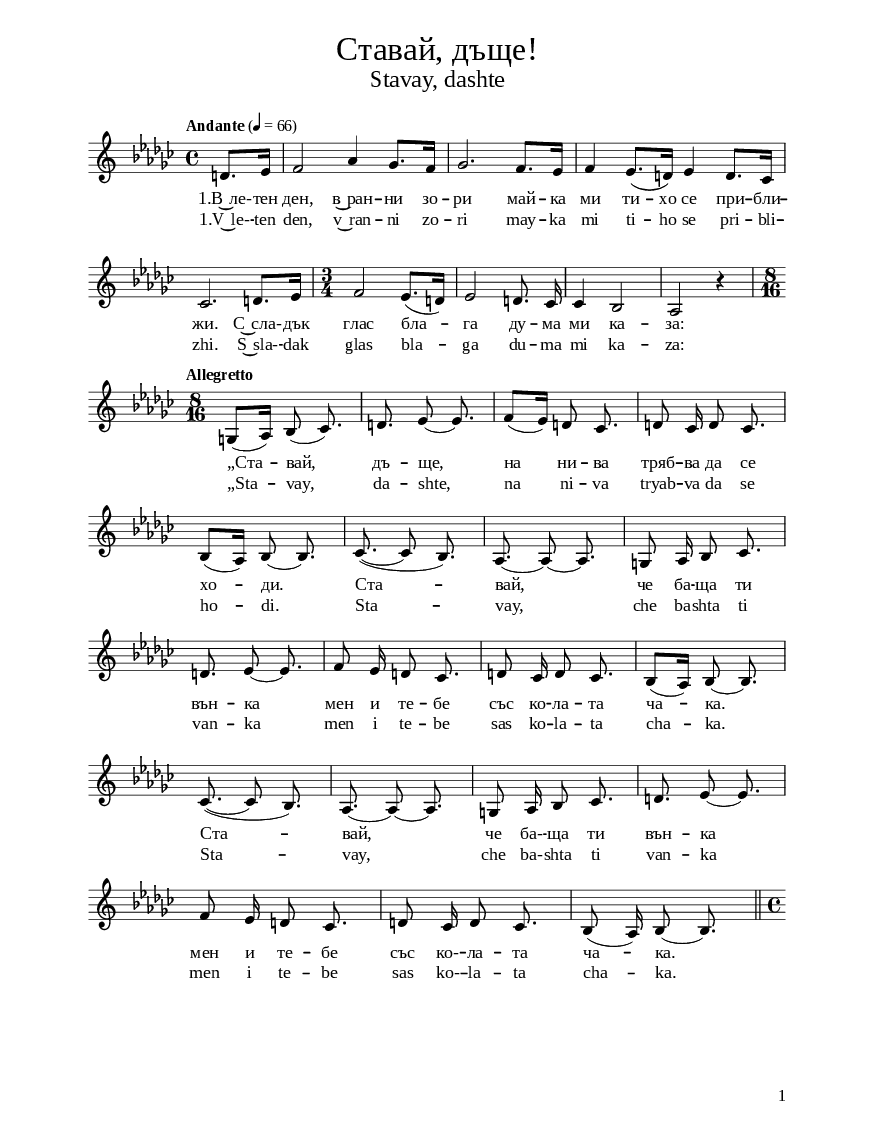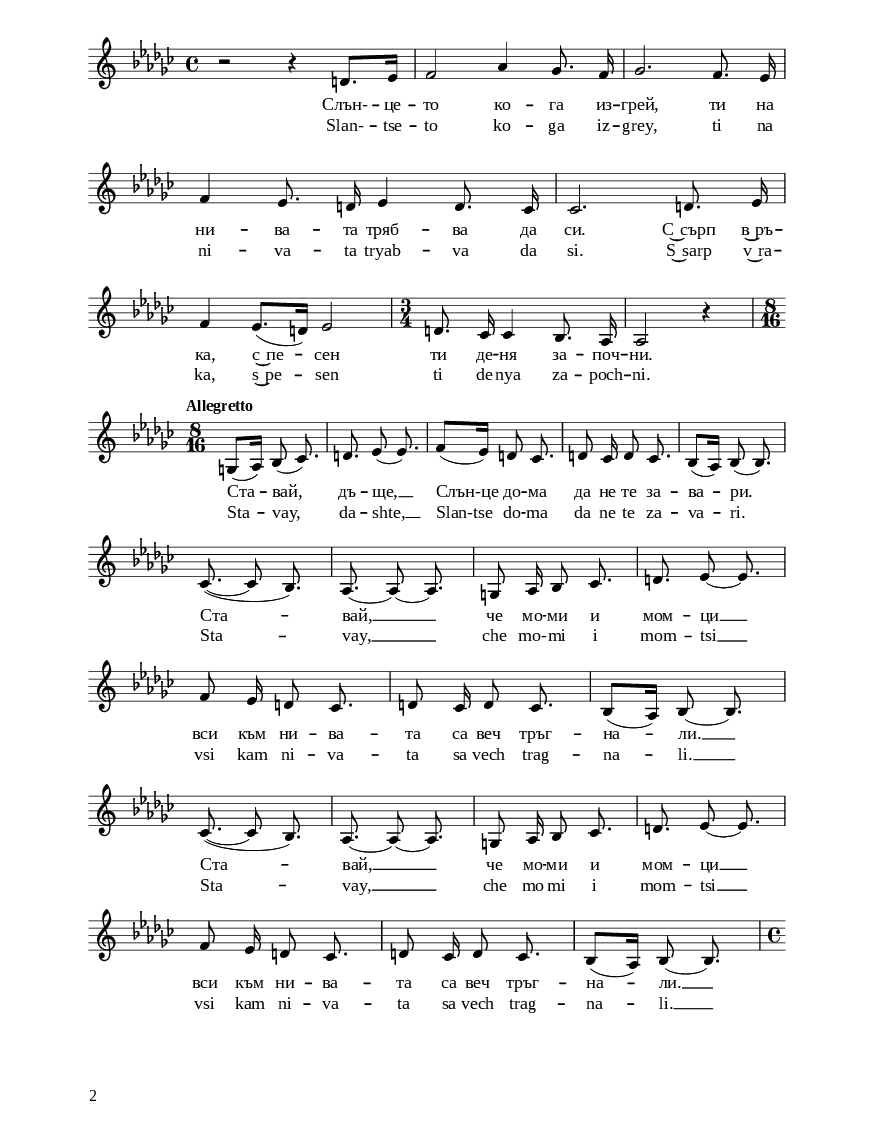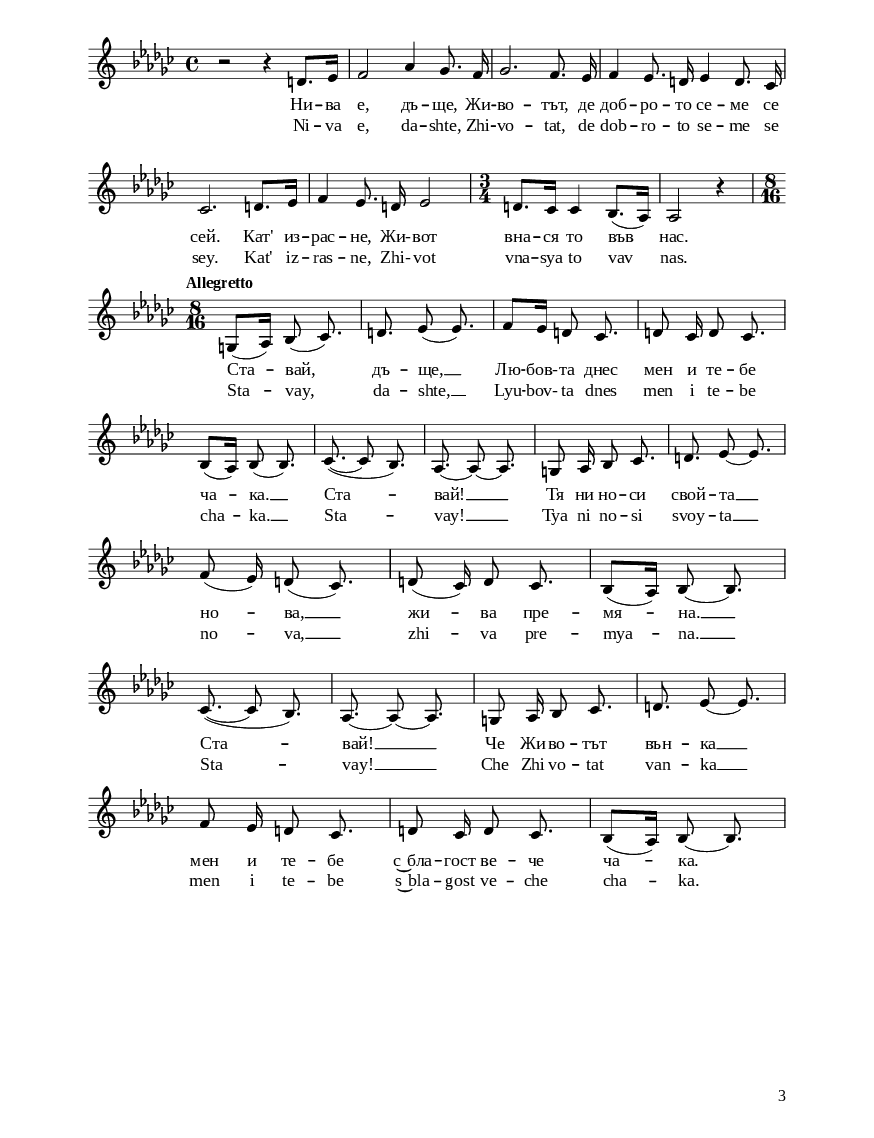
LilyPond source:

\version "2.24.0"

% include paper part and global functions
\include "include/globals.ily"

"rightBraces018" = \markup {
  \column {
    % repeat braces
    \translate #'(0 . -12.6 )
    \right-brace #18

    \translate #'(0 . -22.4 )
    \right-brace #18


  }
  \column {
    % repeat numbers
    \translate #'(0 . -13.2 )
    2

    \translate #'(0 . -24.2 )
    2


  }
}

\bookpart {
  \label #'ref142
  \tocItem \markup "Ставай, дъще! – Stavay, dashte"
  \include "include/bookpart-paper.ily"
  \score {
    \include "include/score-layout.ily"


    \new Voice \absolute {
      \clef treble

      \key ges \major

      \time 4/4
      \tempoFunc "Andante" 4 "66"

      \partial 4
      d'8. es'16 | % 2
      f'2 as'4 ges'8. f'16 | ges'2. f'8.es'16 | f'4 es'8. \( d'16 \) es'4 d'8. ces'16 | \break
      ces'2. d'8. es'16 | \time 3/4 f'2 es'8. [( d'16 )] | % 7
      es'2 \autoBeamOff  d'8. ces'16 | % 8
      ces'4 bes2 | % 9
      as2 r4 \break |
      \time 8/16  |
      \tempo "Allegretto" \slurSolid g8 [( as16 )] bes8 ( ces'8. ) | % 11
      d'8. es'8 ~ es'8. | % 12
      \slurSolid f'8 [( es'16 )] d'8 ces'8. | % 13
      d'8 ces'16 d'8 ces'8. \break | % 14
      \slurSolid bes8 [( as16 )] bes8 ~ bes8. | % 15
      ces'8. ( ~ ces'8 bes8. ) | % 16
      as8. ~ as8 ~ as8. | % 17
      g8 as16 bes8 ces'8. \break | % 18
      d'8. es'8 ~ es'8. | % 19
      f'8 es'16 d'8 ces'8. |
      d'8 ces'16 d'8 ces'8. | % 21
      bes8 [( as16 )] bes8 ~ bes8. \break | % 22
      ces'8. ( ~ ces'8 bes8. ) | % 23
      as8. ~ as8 ~ as8. | % 24
      g8 as16 bes8 ces'8. | % 25
      d'8. es'8 ~ es'8. \break | % 26
      f'8 es'16 d'8 ces'8. | % 27
      d'8 ces'16 d'8 ces'8. | % 28
      bes8 (as16)  bes8 ~ bes8. \bar "||" \break
      \time 4/4 r2 r4 \autoBeamOn d'8. es'16 | \autoBeamOff f'2 as'4 ges'8. f'16 | 
      ges'2. f'8.es'16 | \break
      
       f'4 es'8. d'16  es'4 d'8. ces'16 |
      ces'2. d'8. es'16 | \break
       f'4 \autoBeamOn es'8. (d'16 ) es'2 | 
      \time 3/4 \autoBeamOff d'8. ces'16 ces'4 bes8. as16 | as2 r4 | \break
      
      \time 8/16 \tempo "Allegretto" \autoBeamOn g8 [(as16 )] bes8 (ces'8. ) | d'8. es'8 (es'8.) |
      
      f'8 [(es'16)] d'8 ces'8. | d'8 ces'16 d'8 ces'8. | bes8 [(as16)] bes8 (bes8.) \break

      ces'8. ( ~ ces'8 bes8. ) |
      as8. ~ as8 ~ as8. | % 24
      g8 as16 bes8 ces'8. | % 25
      d'8. es'8 ~ es'8. \break |
      f'8 es'16 d'8 ces'8. | % 27
      d'8 ces'16 d'8 ces'8. | % 28
      bes8 [( as16 )] bes8 ~ bes8. | \break
      ces'8. ( ~ ces'8 bes8. ) |
      as8. ~ as8 ~ as8. | % 24
      g8 as16 bes8 ces'8. | % 25
      d'8. es'8 ~ es'8. \break |
      f'8 es'16 d'8 ces'8. | % 27
      d'8 ces'16 d'8 ces'8. | % 28
      bes8 [( as16 )] bes8 ~ bes8. | \break

      \pageBreak

      \time 4/4 r2 r4 \autoBeamOn d'8. es'16 | \autoBeamOff f'2 as'4 ges'8. f'16 |
      ges'2. f'8.es'16 | f'4 es'8. d'16  es'4 d'8. ces'16 | \break
      ces'2. \autoBeamOn d'8. es'16 |
      f'4 \autoBeamOff es'8. d'16  es'2 |
      \time 3/4 \autoBeamOn d'8. ces'16 ces'4 bes8. (as16) | as2 r4 | \break
      \time 8/16 \tempo "Allegretto" \autoBeamOn g8 [(as16 )] bes8 (ces'8. ) | d'8. es'8 (es'8.) |  f'8 [es'16] d'8 ces'8. | d'8 ces'16 d'8 ces'8. | \break  bes8 [(as16)] bes8 (bes8.) 

      ces'8. ( ~ ces'8 bes8. ) |
      as8. ~ as8 ~ as8. | % 24
      g8 as16 bes8 ces'8. | % 25
      d'8. es'8 ~ es'8. \break |
      f'8 (es'16) d'8 ( ces'8.) | % 27
      d'8 (ces'16) d'8 ces'8. | % 28
      bes8 [( as16 )] bes8 ~ bes8. | \break
      ces'8. ( ~ ces'8 bes8. ) |
      as8. ~ as8 ~ as8. | % 24
      g8 as16 bes8 ces'8. | % 25
      d'8. es'8 ~ es'8. \break |
      f'8 es'16 d'8 ces'8. | % 27
      d'8 ces'16 d'8 ces'8. | % 28
      bes8 [( as16 )] bes8 ~ bes8. | \break
    }


    \addlyrics {
      "1.В~ле-" -- тен
      ден, в~ран -- ни зо -- ри май -- ка ми ти -- хо се при --
      бли -- жи. "С~сла-" -- дък глас бла -- га ду -- ма ми
      ка -- за: „Ста -- вай, дъ -- ще, на ни -- ва
      тряб -- ва да се хо -- ди. Ста -- вай, че ба --
      ща ти вън -- ка мен и те -- бе със ко -- ла --
      та ча -- ка. Ста -- вай, че "ба-" -- ща ти вън --
      ка мен и те -- бе със "ко-" -- ла -- та ча --
      ка. "Слън-" -- це -- то ко -- га из -- грей,
      ти на ни -- ва -- та тряб -- ва да си.
      "С~сърп" в~ръ -- ка, с~пе -- сен ти
      де -- ня за -- поч -- ни. Ста -- вай, дъ -- ще, __
      Слън-це до -- ма да не те за -- ва -- ри.
      Ста -- вай, __ че мо -- ми и мом -- ци __ вси към ни -- ва -- та са веч тръг -- на -- ли. __
      Ста -- вай, __ че мо -- ми и мом -- ци __ вси към ни -- ва -- та са веч тръг -- на -- ли. __

      Ни -- ва е, дъ -- ще, Жи -- во -- тът,
      де доб -- ро -- то се -- ме се сей.
      Кат' из -- рас -- не, "Жи-" -- вот вна -- ся
      то във нас. Ста -- вай, дъ -- ще, __
      Лю -- "бов-" -- та днес мен и те -- бе ча -- ка. __
      Ста -- вай! __ Тя ни но -- си
      свой -- та __ но -- ва, __ жи -- ва пре -- мя -- на. __
      Ста -- вай! __ Че Жи -- во -- тът вън -- ка __ мен
      и те -- бе с~бла -- гост ве -- че ча -- ка. __“

    }

    \addlyrics {
       "1.V~le-" -- ten
      den, v~ran -- ni zo -- ri may -- ka mi ti -- ho se pri --
      bli -- zhi. "S~sla-" -- dak glas bla -- ga du -- ma mi
      ka -- za: „Sta -- vay, da -- shte, na ni -- va
      tryab -- va da se ho -- di. Sta -- vay, che ba --
      shta ti van -- ka men i te -- be sas ko -- la --
      ta cha -- ka. Sta -- vay, che "ba-" -- shta ti van --
      ka men i te -- be sas "ko-" -- la -- ta cha --
      ka. "Slan-" -- tse -- to ko -- ga iz -- grey,
      ti na ni -- va -- ta tryab -- va da si.
      "S~sarp" v~ra -- ka, s~pe -- sen ti
      de -- nya za -- poch -- ni. Sta -- vay, da -- shte, __
      Slan-tse do -- ma da ne te za -- va -- ri.
      Sta -- vay, __ che "mo-" -- mi i mom -- tsi __ vsi kam ni -- va -- ta sa vech trag -- na -- li. __
      Sta -- vay, __ che mo -- mi i mom -- tsi __ vsi kam ni -- va -- ta sa vech trag -- na -- li. __

      Ni -- va e, da -- shte, Zhi -- vo -- tat,
      de dob -- ro -- to se -- me se sey.
      Kat' iz -- ras -- ne, "Zhi-" -- vot vna -- sya
      to vav nas. Sta -- vay, da -- shte, __
      Lyu -- "bov-" -- ta dnes men i te -- be cha -- ka. __
      Sta -- vay! __ Tya ni no -- si
      svoy -- ta __ no -- va, __ zhi -- va pre -- mya -- na. __
      Sta -- vay! __ Che Zhi -- vo -- tat van -- ka __ men
      i te -- be s~bla -- gost ve -- che cha -- ka. __“
    }


    \header {
      title = \titleFunc "Ставай, дъще!" "Stavay, dashte"
    }

    \midi{}



  } % score




\pageBreak

  % include foreign translation(s) of the song
  \version "2.24.1"

\markup \fill-line { \fontsize #deTitleFontSize "Steh' auf, Tochter!" }
\markup \null
\markup \null

\markup \fontsize #deCoupletFontSize {
  \hspace #2
  \override #`(baseline-skip . ,deCoupletBaselineSkip)
  \column {
    \line { 1. An einem Sommertag, in der frühen Morgenröte, }

    \line { "   " näherte sich mir meine Mutter leise.}

    \line { "   "Mit süßer Stimme sagte sie mir ein gütiges Wort:}

    \line { "   " „Stehe auf, Tochter, }

    \line { "   " weil auf den Acker gegangen werden soll.}

    \line { "   "Stehe auf, }

    \line { "   " weil dein Vater draußen auf mich und auf dich mit dem Gespann wartet.“}
    \line { " "}

    \line { 2. Wenn die Sonne aufgeht, }
    \line { "   "sollst du auf dem Acker sein.}
    \line { "   " Mit der Sichel in der Hand und mit einem Lied begrüße den Tag.}
    \line { "   "Stehe auf, meine Tochter, }
    \line { "   "damit die Sonne dich nicht im Hause findet.}
    \line { "   "Stehe auf, meine Tochter, }
    \line { "   "weil alle Mädchen und Jungen schon zum Acker aufgebrochen sind.}
    \line { " "}

    \line { 3. Der Acker, meine Tochter, ist das Leben,}

    \line { "   "wo der gute Samen gesät wird.}

    \line { "   "Wenn er gedeiht, dann trägt er Leben in uns hinein.}

    \line { "   "Stehe auf, Tochter, }

    \line { "   " die Liebe wartet heute auf mich und auf dich.}

    \line { "   "Stehe auf, }

    \line { "   " sie bringt uns ihr neues, lebendiges Gewand.}

    \line { "   "Stehe auf, }

    \line { "   "weil das Leben draußen schon auf mich und auf dich mit Güte wartet.}
  }
}


} % bookpart
